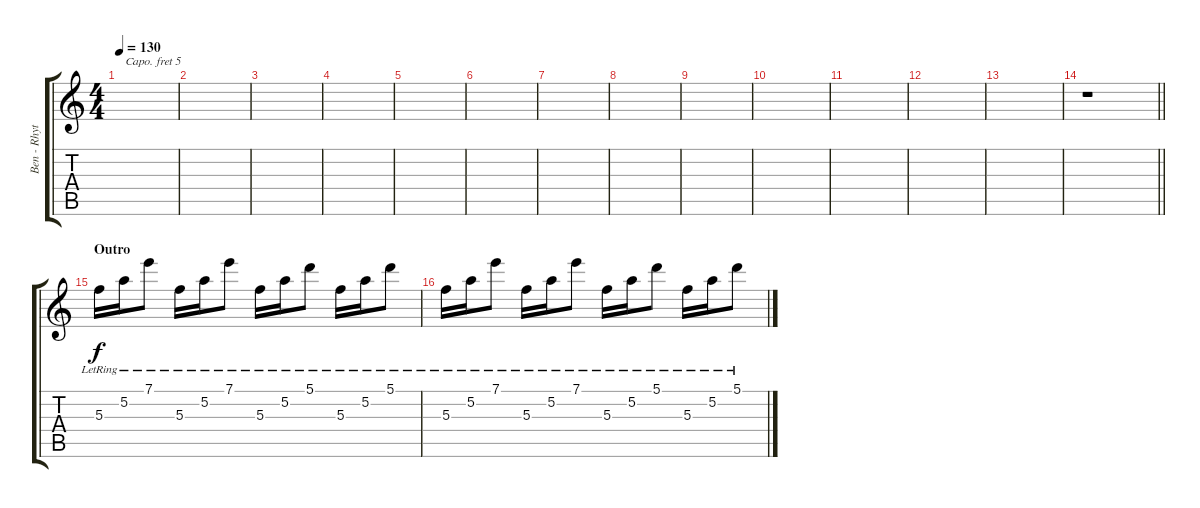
\track ("Ben - Rhythm Guitar II" "Ben - Rhyt") {instrument acousticguitarsteel}
\staff {score tabs}
\capo 5
\tuning (E4 B3 G3 D3 A2 E2) {hide}
\ts (4 4)
\tempo 130
\clef g2
\ks c
|
|
|
|
|
|
|
|
|
|
|
|
|
\barLineRight lightlight
r.1 |
\section ("" "Outro")
5.3{lr}.16 5.2{lr}.16 7.1{lr}.8 5.3{lr}.16 5.2{lr}.16 7.1{lr}.8 5.3{lr}.16 5.2{lr}.16 5.1{lr}.8 5.3{lr}.16 5.2{lr}.16 5.1{lr}.8 |
5.3{lr}.16 5.2{lr}.16 7.1{lr}.8 5.3{lr}.16 5.2{lr}.16 7.1{lr}.8 5.3{lr}.16 5.2{lr}.16 5.1{lr}.8 5.3{lr}.16 5.2{lr}.16 5.1{lr}.8
